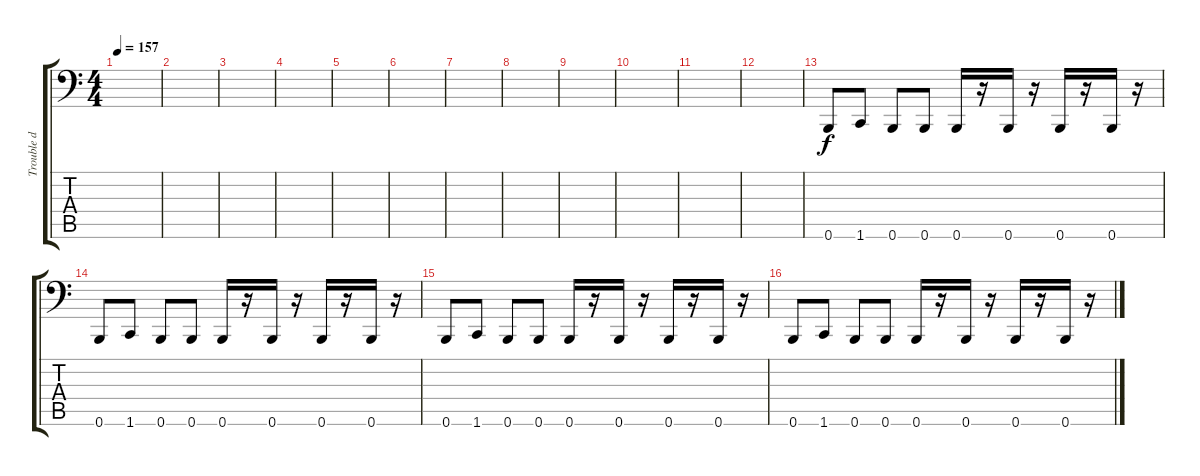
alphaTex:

\track ("Trouble d" "Trouble d") {instrument electricbassfinger}
\staff {score tabs}
\tuning (Db3 Ab2 E2 B1 Gb1 B0) {hide}
\ts (4 4)
\tempo 157
\clef f4
\ks c
|
|
|
|
|
|
|
|
|
|
|
|
0.6.8 1.6.8 0.6.8 0.6.8 0.6.16 r.16 0.6.16 r.16 0.6.16 r.16 0.6.16 r.16 |
0.6.8 1.6.8 0.6.8 0.6.8 0.6.16 r.16 0.6.16 r.16 0.6.16 r.16 0.6.16 r.16 |
0.6.8 1.6.8 0.6.8 0.6.8 0.6.16 r.16 0.6.16 r.16 0.6.16 r.16 0.6.16 r.16 |
0.6.8 1.6.8 0.6.8 0.6.8 0.6.16 r.16 0.6.16 r.16 0.6.16 r.16 0.6.16 r.16
